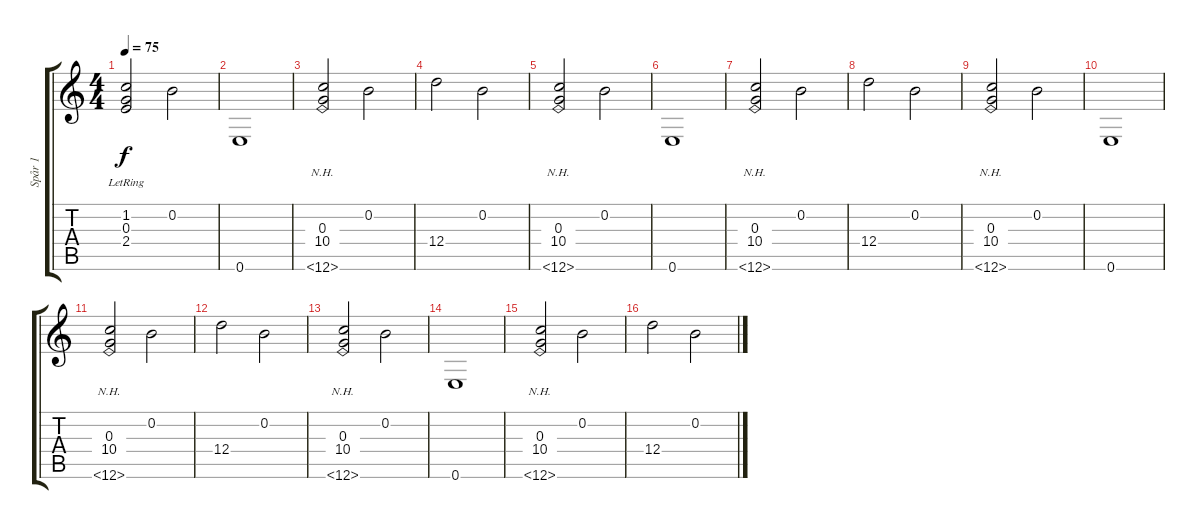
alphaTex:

\track ("Spår 1" "Spår 1") {instrument acousticguitarsteel}
\staff {score tabs}
\tuning (E4 B3 G3 D3 A2 E2) {hide}
\ts (4 4)
\tempo 75
\clef g2
\ks c
(1.2 0.3 2.4{lr}).2{dy f instrument acousticguitarsteel} 0.2.2 |
0.6.1 |
(0.3 10.4 12.6{nh}).2 0.2.2 |
12.4.2 0.2.2 |
(0.3 10.4 12.6{nh}).2 0.2.2 |
0.6.1 |
(0.3 10.4 12.6{nh}).2 0.2.2 |
12.4.2 0.2.2 |
(0.3 10.4 12.6{nh}).2 0.2.2 |
0.6.1 |
(0.3 10.4 12.6{nh}).2 0.2.2 |
12.4.2 0.2.2 |
(0.3 10.4 12.6{nh}).2 0.2.2 |
0.6.1 |
(0.3 10.4 12.6{nh}).2 0.2.2 |
12.4.2 0.2.2
